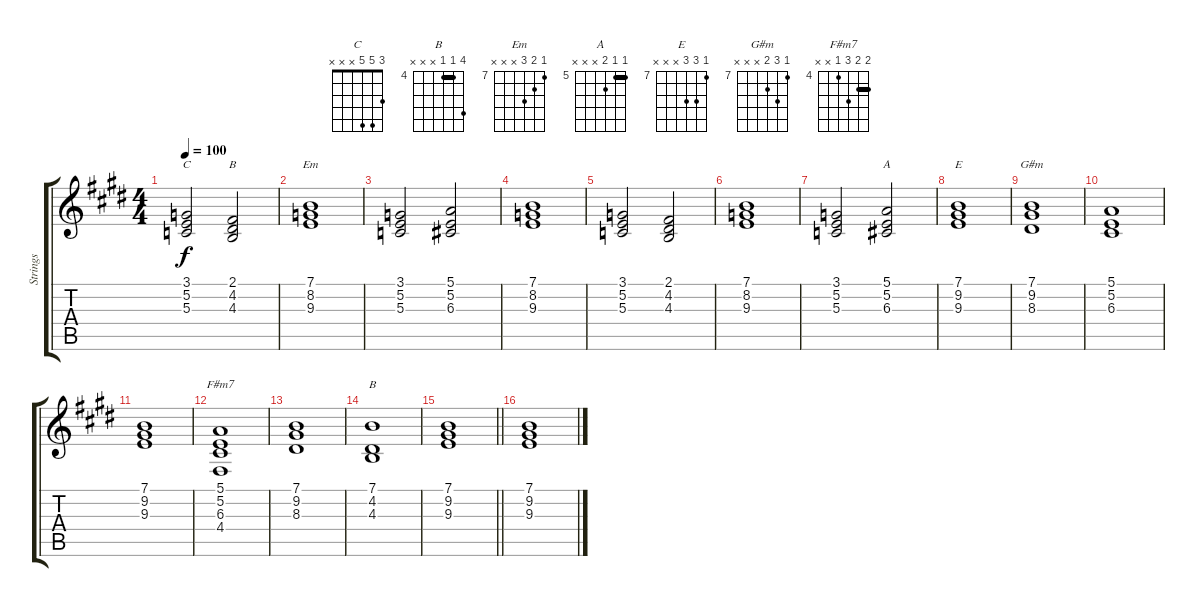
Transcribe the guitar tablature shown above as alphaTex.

\track ("Strings" "Strings") {instrument stringensemble1}
\staff {score tabs}
\tuning (E4 B3 G3 D3 A2 E2) {hide}
\chord ("C" 3 5 5 x x x)
\chord ("B" 2 4 4 x x x)
\chord ("Em" 7 8 9 x x x) {firstfret 7}
\chord ("A" 5 5 6 x x x) {firstfret 5 barre 5}
\chord ("E" 7 9 9 x x x) {firstfret 7}
\chord ("G#m" 7 9 8 x x x) {firstfret 7}
\chord ("F#m7" 5 5 6 4 x x) {firstfret 4 barre 5}
\chord ("B" 7 4 4 x x x) {firstfret 4 barre 4}
\ts (4 4)
\tempo 100
\clef g2
\ks e
(3.1 5.2 5.3).2{ch "C" dy f} (2.1 4.2 4.3).2{ch "B"} |
\ks c#minor
(7.1 8.2 9.3).1{ch "Em"} |
\ks e
(3.1 5.2 5.3).2 (5.1 5.2 6.3).2 |
(7.1 8.2 9.3).1 |
\ks c#minor
(3.1 5.2 5.3).2 (2.1 4.2 4.3).2 |
\ks e
(7.1 8.2 9.3).1 |
(3.1 5.2 5.3).2 (5.1 5.2 6.3).2{ch "A"} |
(7.1 9.2 9.3).1{ch "E"} |
\ks c#minor
(7.1 9.2 8.3).1{ch "G#m"} |
(5.1 5.2 6.3).1 |
(7.1 9.2 9.3).1 |
(5.1 5.2 6.3 4.4).1{ch "F#m7"} |
\ks e
(7.1 9.2 8.3).1 |
\ks c#minor
(7.1 4.2 4.3).1{ch "B"} |
\barLineRight lightlight
(7.1 9.2 9.3).1 |
(7.1 9.2 9.3).1
